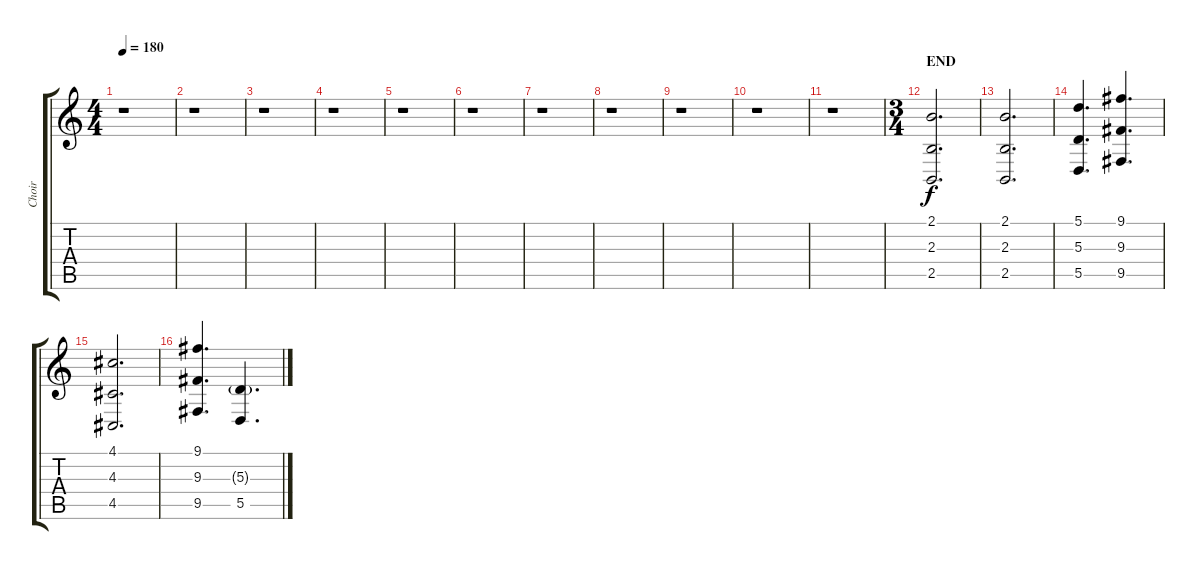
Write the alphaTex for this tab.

\track ("Choir" "Choir") {instrument synthvoice}
\staff {score tabs}
\tuning (A4 E4 A3 E3 A2 E2) {hide}
\ts (4 4)
\tempo 180
\clef g2
\ks c
r.1{dy f} |
r.1 |
r.1 |
r.1 |
r.1 |
r.1 |
r.1 |
r.1 |
r.1 |
r.1 |
r.1 |
\ts (3 4)
\section ("" "END")
(2.1 2.3 2.5).2{d} |
(2.1 2.3 2.5).2{d} |
(5.1 5.3 5.5).4{d} (9.1 9.3 9.5).4{d} |
(4.1 4.3 4.5).2{d} |
(9.1 9.3 9.5).4{d} (5.3{g} 5.5).4{d}
